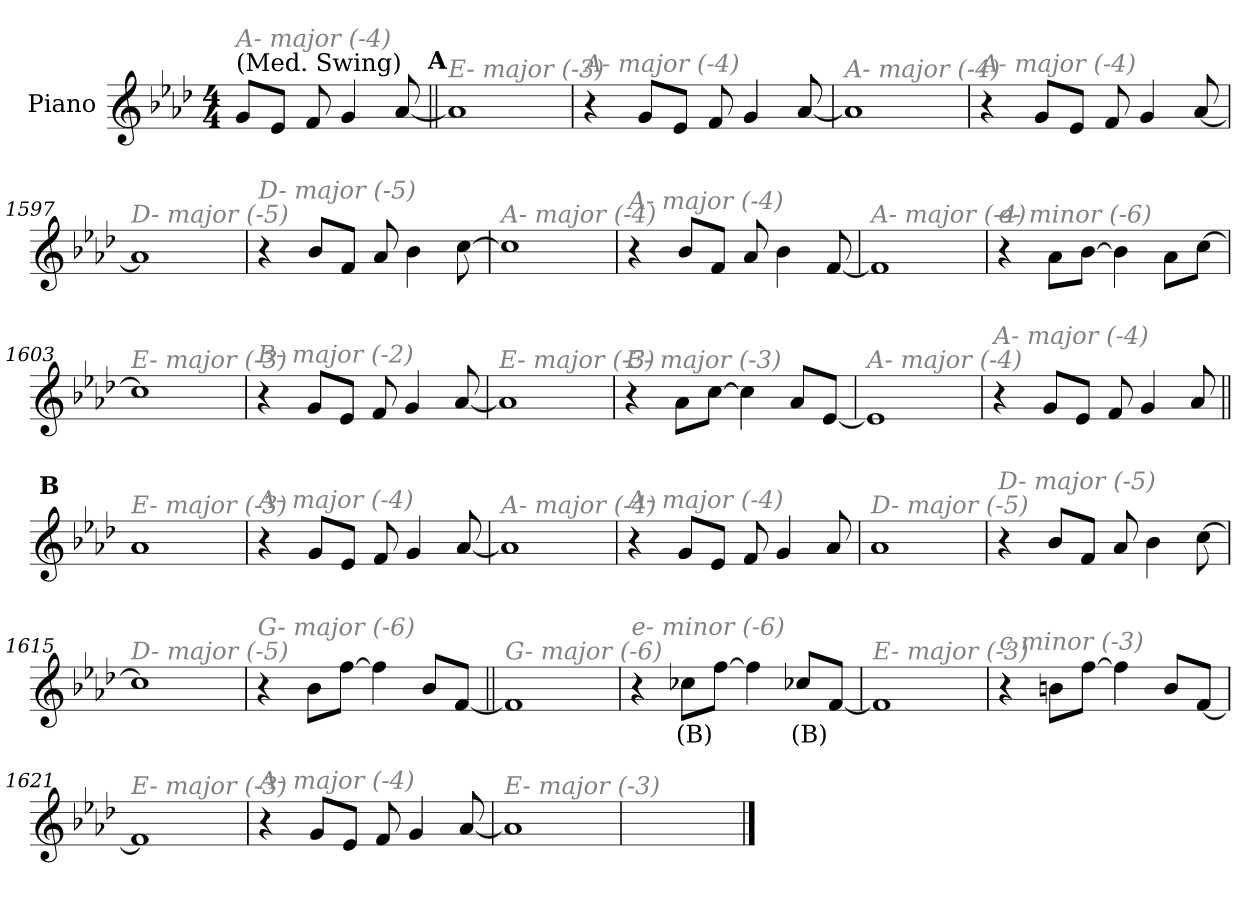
**kern	**text
*part1	*part1
*staff1	*staff1
*I"Piano	*
*I'Pno.	*
*clefG2	*
*k[b-e-a-d-]	*
*M4/4	*
*MM120	*
=1	=1
!LO:TX:a:t=(Med. Swing)	!
!LO:TX:i:color=#808080:t=A- major (-4)	!
8g/L	.
8e-/J	.
8f/	.
4g/	.
[8a-/	.
!!LO:REH:place=s1:a:B:enc=none:fs=14:t=A
=1593||	=1593||
!LO:TX:i:color=#808080:t=E- major (-3)	!
1a-]	.
=1594	=1594
!LO:TX:i:color=#808080:t=A- major (-4)	!
4r	.
8g/L	.
8e-/J	.
8f/	.
4g/	.
[8a-/	.
=1595	=1595
!LO:TX:i:color=#808080:t=A- major (-4)	!
1a-]	.
=1596	=1596
!LO:TX:i:color=#808080:t=A- major (-4)	!
4r	.
8g/L	.
8e-/J	.
8f/	.
4g/	.
[8a-/	.
!!LO:LB:g=z
=1597	=1597
!LO:TX:i:color=#808080:t=D- major (-5)	!
1a-]	.
=1598	=1598
!LO:TX:i:color=#808080:t=D- major (-5)	!
4r	.
8b-/L	.
8f/J	.
8a-/	.
4b-\	.
[8cc\	.
=1599	=1599
!LO:TX:i:color=#808080:t=A- major (-4)	!
1cc]	.
=1600	=1600
!LO:TX:i:color=#808080:t=A- major (-4)	!
4r	.
8b-/L	.
8f/J	.
8a-/	.
4b-\	.
[8f/	.
!!LO:LB:g=z
=1601	=1601
!LO:TX:i:color=#808080:t=A- major (-4)	!
1f]	.
=1602	=1602
!LO:TX:i:color=#808080:t=e- minor (-6)	!
4r	.
8a-\L	.
[8b-\J	.
4b-\]	.
8a-\L	.
[8cc\J	.
=1603	=1603
!LO:TX:i:color=#808080:t=E- major (-3)	!
1cc]	.
=1604	=1604
!LO:TX:i:color=#808080:t=B- major (-2)	!
4r	.
8g/L	.
8e-/J	.
8f/	.
4g/	.
[8a-/	.
!!LO:LB:g=z
=1605	=1605
!LO:TX:i:color=#808080:t=E- major (-3)	!
1a-]	.
=1606	=1606
!LO:TX:i:color=#808080:t=E- major (-3)	!
4r	.
8a-\L	.
[8cc\J	.
4cc\]	.
8a-/L	.
[8e-/J	.
=1607	=1607
!LO:TX:i:color=#808080:t=A- major (-4)	!
1e-]	.
=1608	=1608
!LO:TX:i:color=#808080:t=A- major (-4)	!
4r	.
8g/L	.
8e-/J	.
8f/	.
4g/	.
8a-/	.
!!LO:LB:g=z
!!LO:REH:place=s1:a:B:enc=none:fs=14:t=B
=1609||	=1609||
!LO:TX:i:color=#808080:t=E- major (-3)	!
1a-	.
=1610	=1610
!LO:TX:i:color=#808080:t=A- major (-4)	!
4r	.
8g/L	.
8e-/J	.
8f/	.
4g/	.
[8a-/	.
=1611	=1611
!LO:TX:i:color=#808080:t=A- major (-4)	!
1a-]	.
=1612	=1612
!LO:TX:i:color=#808080:t=A- major (-4)	!
4r	.
8g/L	.
8e-/J	.
8f/	.
4g/	.
8a-/	.
!!LO:LB:g=z
=1613	=1613
!LO:TX:i:color=#808080:t=D- major (-5)	!
1a-	.
=1614	=1614
!LO:TX:i:color=#808080:t=D- major (-5)	!
4r	.
8b-/L	.
8f/J	.
8a-/	.
4b-\	.
[8cc\	.
=1615	=1615
!LO:TX:i:color=#808080:t=D- major (-5)	!
1cc]	.
=1616	=1616
!LO:TX:i:color=#808080:t=G- major (-6)	!
4r	.
8b-\L	.
[8ff\J	.
4ff\]	.
8b-/L	.
[8f/J	.
!!LO:LB:g=z
=1617||	=1617||
!LO:TX:i:color=#808080:t=G- major (-6)	!
1f]	.
=1618	=1618
!LO:TX:i:color=#808080:t=e- minor (-6)	!
4r	.
8cc-Xi\L	(B)
[8ff\J	.
4ff\]	.
8cc-Xi/L	(B)
[8f/J	.
=1619	=1619
!LO:TX:i:color=#808080:t=E- major (-3)	!
1f]	.
=1620	=1620
!LO:TX:i:color=#808080:t=c minor (-3)	!
4r	.
8bn\L	.
[8ff\J	.
4ff\]	.
8b/L	.
[8f/J	.
!!LO:LB:g=z
=1621	=1621
!LO:TX:i:color=#808080:t=E- major (-3)	!
1f]	.
=1622	=1622
!LO:TX:i:color=#808080:t=A- major (-4)	!
4r	.
8g/L	.
8e-/J	.
8f/	.
4g/	.
[8a-/	.
=1623	=1623
!LO:TX:i:color=#808080:t=E- major (-3)	!
1a-]	.
=1624	=1624
1ryy	.
==	==
*-	*-
